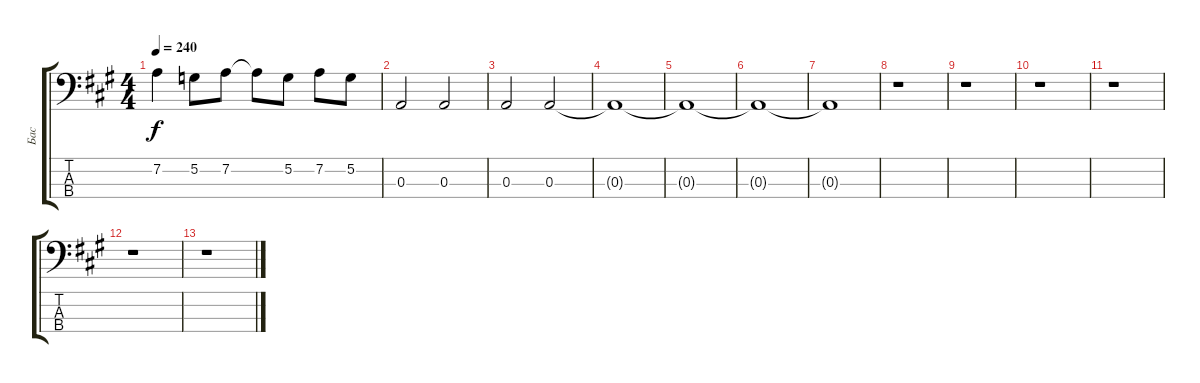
\track ("Бас" "Бас") {instrument electricbassfinger}
\staff {score tabs}
\tuning (G2 D2 A1 E1) {hide}
\ts (4 4)
\tempo 240
\clef f4
\ks a
7.2.4{dy f} 5.2.8 7.2.8 7.2{t}.8 5.2.8 7.2.8 5.2.8 |
0.3.2 0.3.2 |
0.3.2 0.3.2 |
0.3{t}.1 |
0.3{t}.1 |
0.3{t}.1 |
0.3{t}.1 |
r.1 |
r.1 |
r.1 |
r.1 |
r.1 |
r.1
